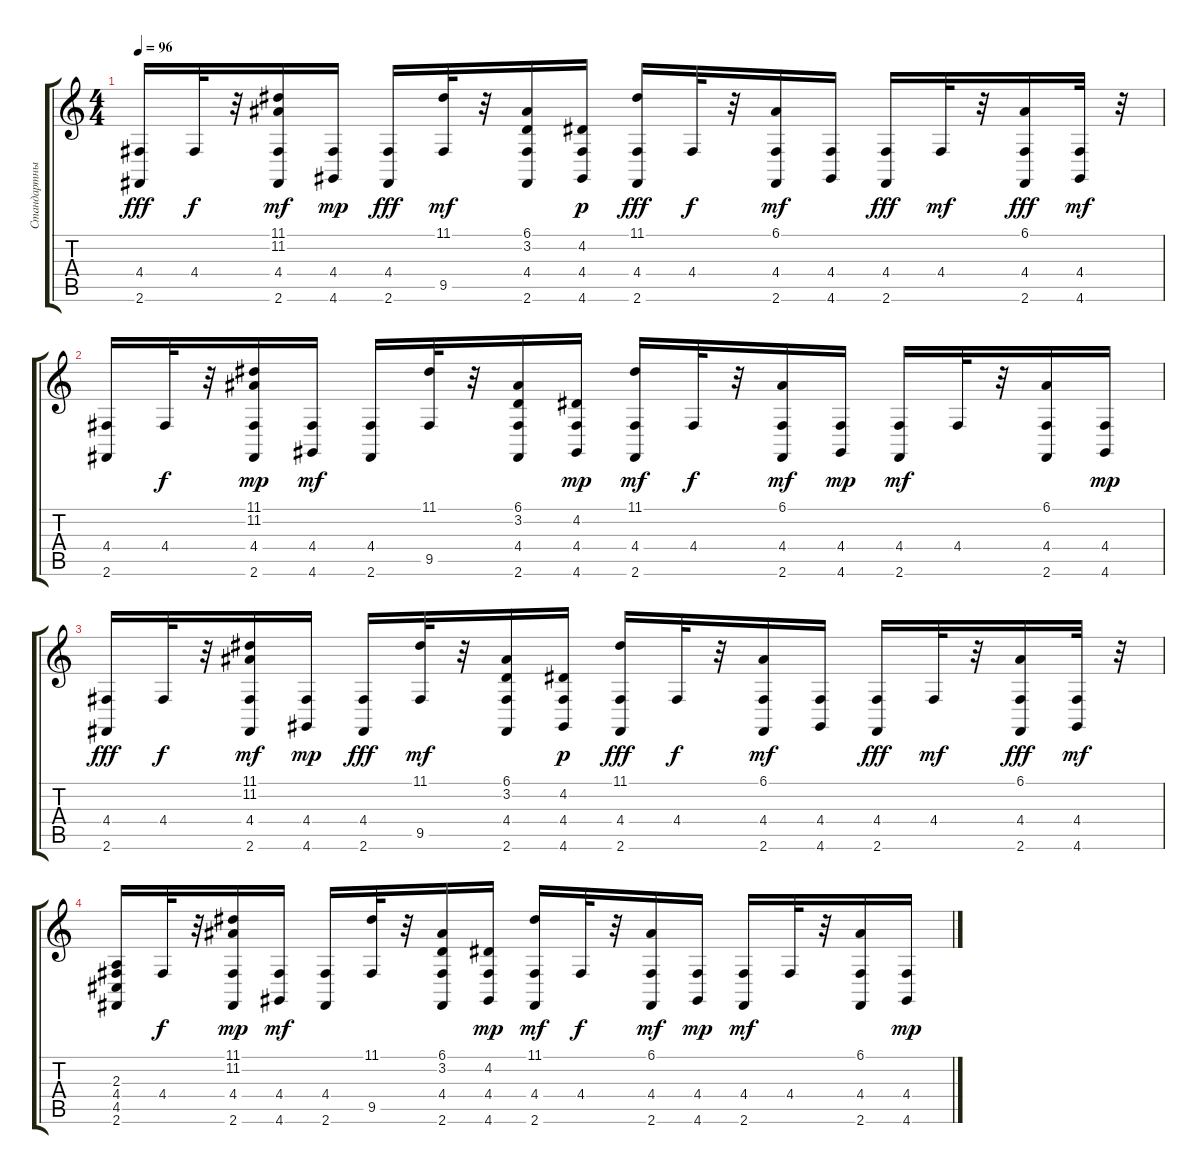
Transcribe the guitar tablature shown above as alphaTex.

\track ("Стандартный Набор" "Стандартны") {instrument synthdrum}
\staff {score tabs}
\tuning (E4 B3 G3 D3 A2 E2) {hide}
\ts (4 4)
\tempo 96
\clef g2
\ks c
(4.4 2.6).16{dy fff} 4.4.32{dy f} r.32 (11.1 11.2 4.4 2.6).16{dy mf} (4.4 4.6).16{dy mp} (4.4 2.6).16{dy fff} (11.1 9.5).32{dy mf} r.32 (6.1 3.2 4.4 2.6).16 (4.2 4.4 4.6).16{dy p} (11.1 4.4 2.6).16{dy fff} 4.4.32{dy f} r.32 (6.1 4.4 2.6).16{dy mf} (4.4 4.6).16 (4.4 2.6).16{dy fff} 4.4.32{dy mf} r.32 (6.1 4.4 2.6).16{dy fff} (4.4 4.6).32{dy mf} r.32 |
(4.4 2.6).16 4.4.32{dy f} r.32 (11.1 11.2 4.4 2.6).16{dy mp} (4.4 4.6).16{dy mf} (4.4 2.6).16 (11.1 9.5).32 r.32 (6.1 3.2 4.4 2.6).16 (4.2 4.4 4.6).16{dy mp} (11.1 4.4 2.6).16{dy mf} 4.4.32{dy f} r.32 (6.1 4.4 2.6).16{dy mf} (4.4 4.6).16{dy mp} (4.4 2.6).16{dy mf} 4.4.32 r.32 (6.1 4.4 2.6).16 (4.4 4.6).16{dy mp} |
(4.4 2.6).16{dy fff} 4.4.32{dy f} r.32 (11.1 11.2 4.4 2.6).16{dy mf} (4.4 4.6).16{dy mp} (4.4 2.6).16{dy fff} (11.1 9.5).32{dy mf} r.32 (6.1 3.2 4.4 2.6).16 (4.2 4.4 4.6).16{dy p} (11.1 4.4 2.6).16{dy fff} 4.4.32{dy f} r.32 (6.1 4.4 2.6).16{dy mf} (4.4 4.6).16 (4.4 2.6).16{dy fff} 4.4.32{dy mf} r.32 (6.1 4.4 2.6).16{dy fff} (4.4 4.6).32{dy mf} r.32 |
(2.3 4.4 4.5 2.6).16 4.4.32{dy f} r.32 (11.1 11.2 4.4 2.6).16{dy mp} (4.4 4.6).16{dy mf} (4.4 2.6).16 (11.1 9.5).32 r.32 (6.1 3.2 4.4 2.6).16 (4.2 4.4 4.6).16{dy mp} (11.1 4.4 2.6).16{dy mf} 4.4.32{dy f} r.32 (6.1 4.4 2.6).16{dy mf} (4.4 4.6).16{dy mp} (4.4 2.6).16{dy mf} 4.4.32 r.32 (6.1 4.4 2.6).16 (4.4 4.6).16{dy mp}
